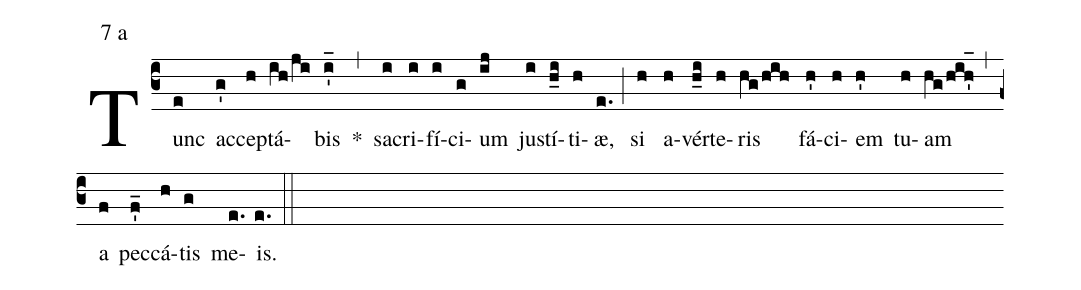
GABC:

mode:7 a;
%%
(c3) Tunc(e) ac(g')cep(h)tá(ih/ji)bis(i'_) *(,) sa(i)cri(i)fí(i)ci(g)um(ij) ju(i)stí(h_i)ti(h)æ,(e.) (;) si(h) a(h)vér(h_i)te(h)ris(hg/hih) fá(h')ci(h)em(h') tu(h)am(hg/hih'_1) (,) a(f) pec(f'_)cá(h)tis(g) me(e.)is.(e.) (::)
